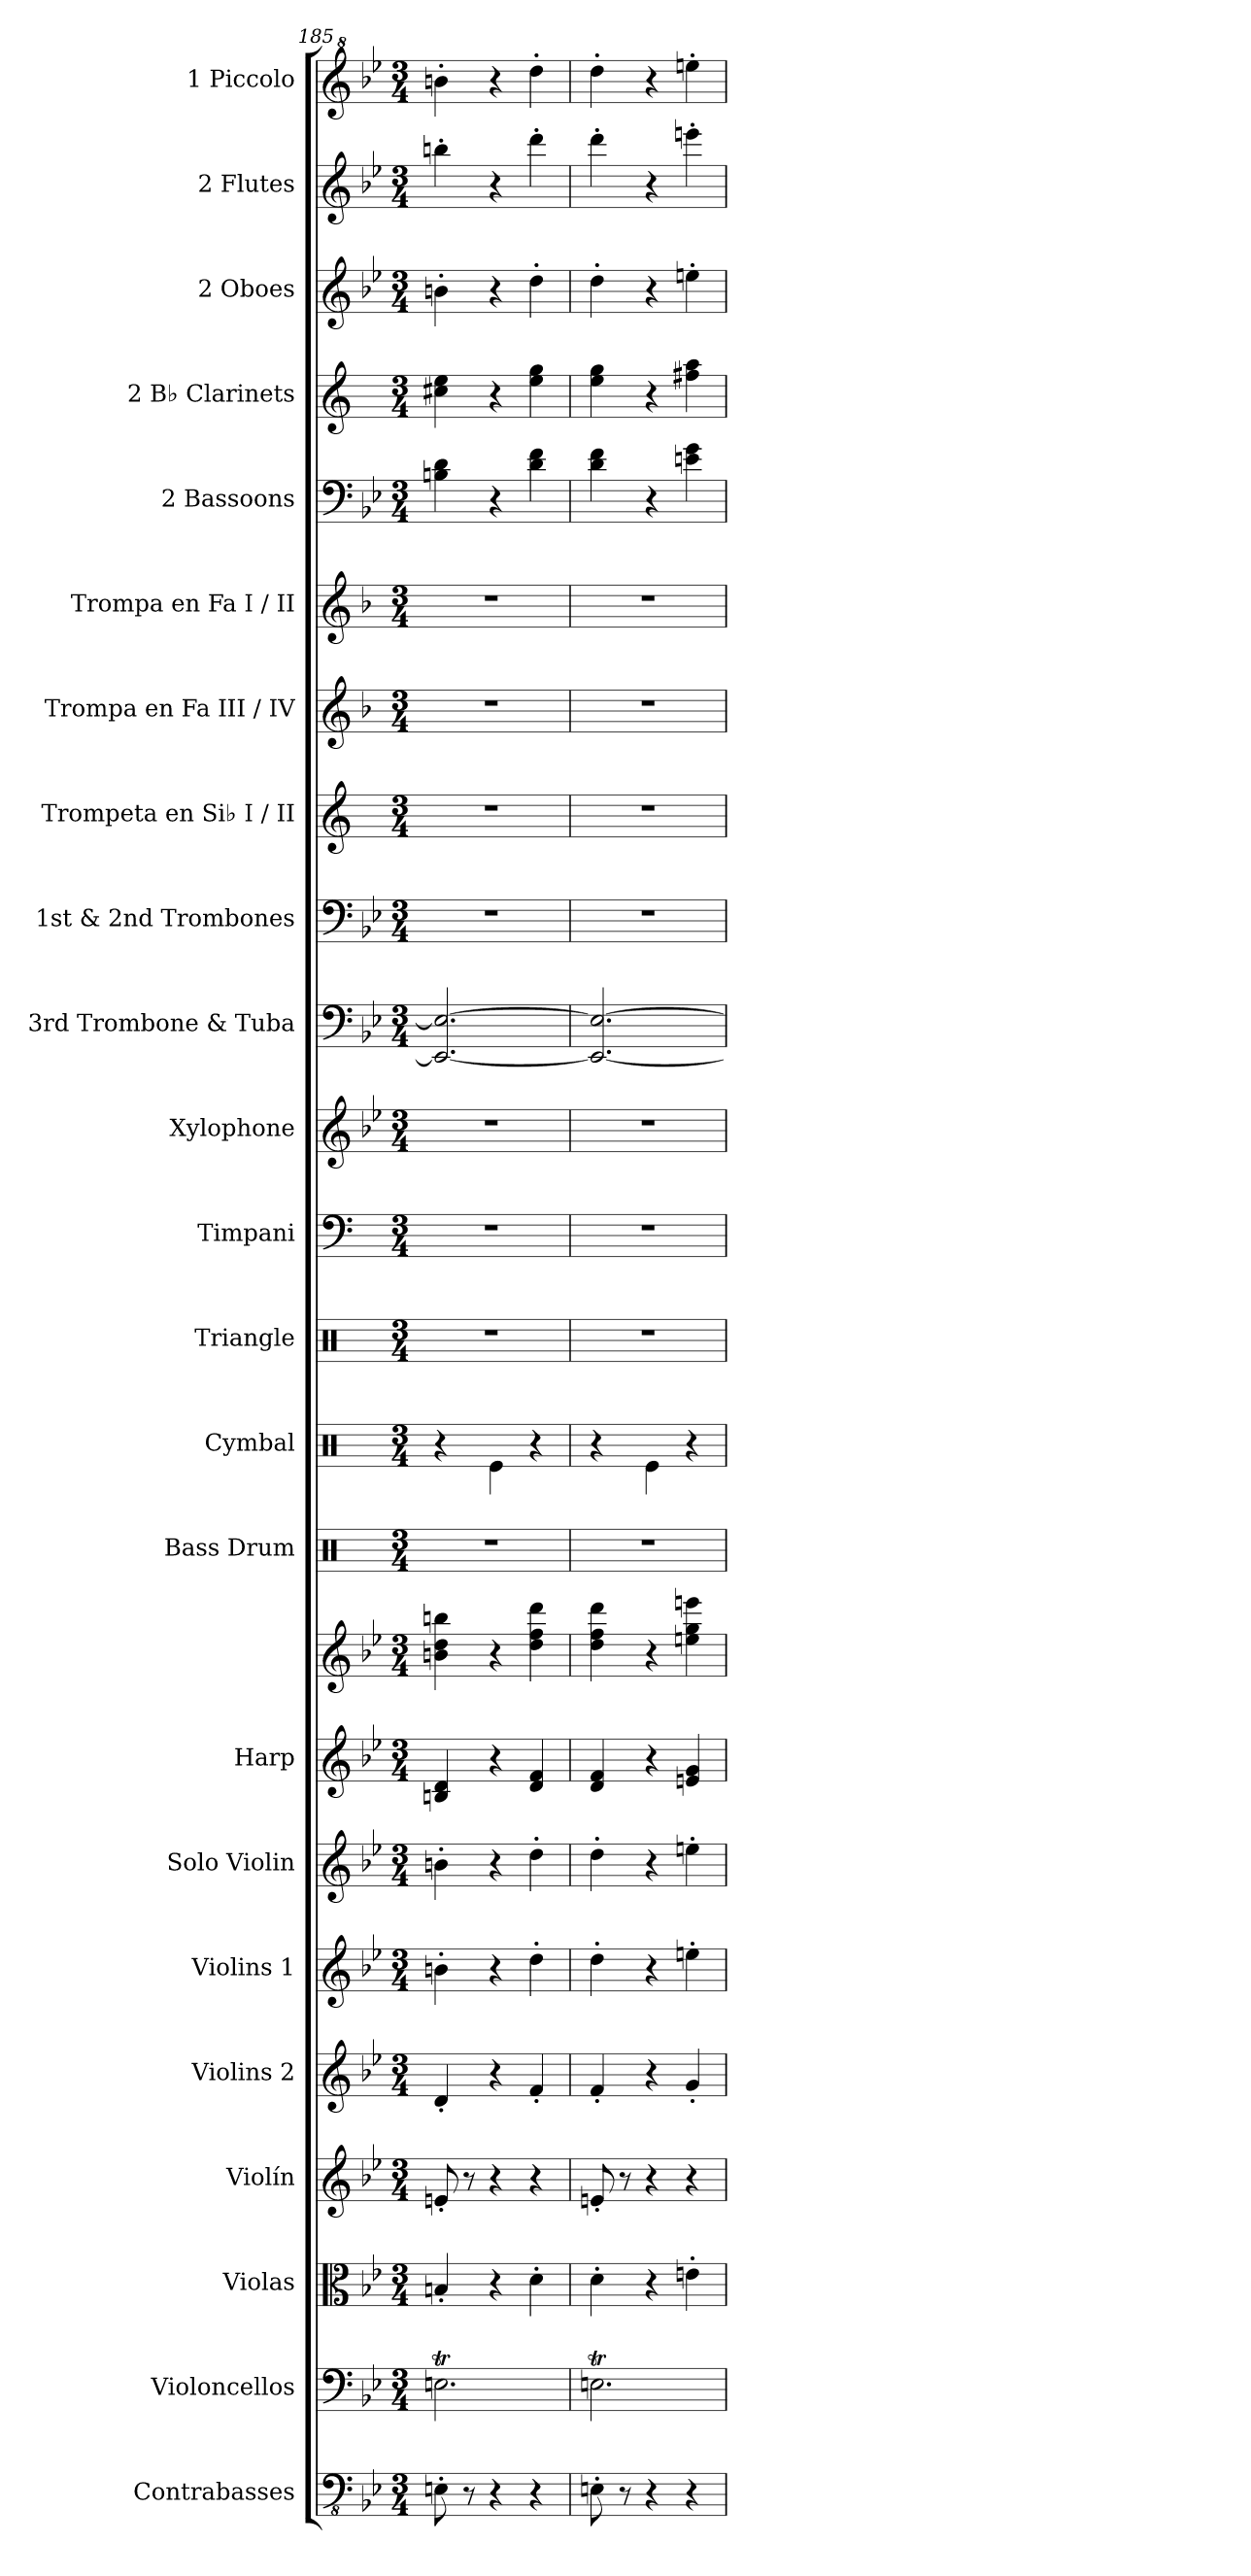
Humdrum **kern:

**kern	**kern	**kern	**kern	**kern	**kern	**kern	**kern	**kern	**kern	**kern	**kern	**kern	**kern	**kern	**kern	**kern	**kern	**kern	**kern	**kern	**kern	**kern	**kern
*part23	*part22	*part21	*part20	*part19	*part18	*part17	*part16	*part16	*part15	*part14	*part13	*part12	*part11	*part10	*part9	*part8	*part7	*part6	*part5	*part4	*part3	*part2	*part1
*staff24	*staff23	*staff22	*staff21	*staff20	*staff19	*staff18	*staff17	*staff16	*staff15	*staff14	*staff13	*staff12	*staff11	*staff10	*staff9	*staff8	*staff7	*staff6	*staff5	*staff4	*staff3	*staff2	*staff1
*I"Contrabasses	*I"Violoncellos	*I"Violas	*I"Violín	*I"Violins 2	*I"Violins 1	*I"Solo Violin	*I"Harp	*	*I"Bass Drum	*I"Cymbal	*I"Triangle	*I"Timpani	*I"Xylophone	*I"3rd Trombone     &amp; Tuba	*I"1st &amp; 2nd Trombones	*I"Trompeta en Si♭  I / II	*I"Trompa en Fa   III / IV	*I"Trompa en Fa I / II	*I"2 Bassoons	*I"2 B♭ Clarinets	*I"2 Oboes	*I"2 Flutes	*I"1 Piccolo
*I'Cbs.	*I'Vlcs.	*I'Vlas.	*I'Vln.	*I'Vlns. 2	*I'Vlns. 1	*I'S. Vln.	*I'Hrp.	*	*I'B. Dr.	*I'Cym.	*I'Trgl.	*I'Timp.	*I'Xyl.	*I'3rd Trb. &amp; Tba.	*I'1st &amp; 2nd    Trbs.	*I'Tpt. Si♭  I / II	*I'Trmp. Fa   III / IV	*I'Trmp. Fa I / II	*I'2 Bsns.	*I'2 B♭ Cls.	*I'2 Obs.	*I'2 Fls.	*I'1 Picc.
*clefFv4	*clefF4	*clefC3	*clefG2	*clefG2	*clefG2	*clefG2	*clefG2	*clefG2	*clefX	*clefX	*clefX	*clefF4	*clefG2	*clefF4	*clefF4	*clefG2	*clefG2	*clefG2	*clefF4	*clefG2	*clefG2	*clefG2	*clefG^2
*	*	*	*	*	*	*	*	*	*	*	*	*	*ITrd-7c-12	*	*	*ITrd1c2	*ITrd4c7	*ITrd4c7	*	*ITrd1c2	*	*	*ITrd-7c-12
*k[b-e-]	*k[b-e-]	*k[b-e-]	*k[b-e-]	*k[b-e-]	*k[b-e-]	*k[b-e-]	*k[b-e-]	*k[b-e-]	*k[]	*k[]	*k[]	*k[]	*k[b-e-]	*k[b-e-]	*k[b-e-]	*k[b-e-]	*k[b-e-]	*k[b-e-]	*k[b-e-]	*k[b-e-]	*k[b-e-]	*k[b-e-]	*k[b-e-]
*M3/4	*M3/4	*M3/4	*M3/4	*M3/4	*M3/4	*M3/4	*M3/4	*M3/4	*M3/4	*M3/4	*M3/4	*M3/4	*M3/4	*M3/4	*M3/4	*M3/4	*M3/4	*M3/4	*M3/4	*M3/4	*M3/4	*M3/4	*M3/4
=185	=185	=185	=185	=185	=185	=185	=185	=185	=185	=185	=185	=185	=185	=185	=185	=185	=185	=185	=185	=185	=185	=185	=185
8EEn'\	2.Ent\	4Bn'/	8en'/	4d'/	4bn'\	4bn'\	4Bn/ 4d/	4bn\ 4dd\ 4bbn\	2.r	4r	2.r	2.r	2.r	2.EE/_ 2.E/_	2.r	2.r	2.r	2.r	4Bn\ 4d\	4bn\ 4dd\	4bn'\	4bbn'\	4bbbn'\
8r	.	.	8r	.	.	.	.	.	.	.	.	.	.	.	.	.	.	.	.	.	.	.	.
4r	.	4r	4r	4r	4r	4r	4r	4r	.	4Re\	.	.	.	.	.	.	.	.	4r	4r	4r	4r	4r
4r	.	4d'\	4r	4f'/	4dd'\	4dd'\	4d/ 4f/	4dd\ 4ff\ 4ddd\	.	4r	.	.	.	.	.	.	.	.	4d\ 4f\	4dd\ 4ff\	4dd'\	4ddd'\	4dddd'\
=186	=186	=186	=186	=186	=186	=186	=186	=186	=186	=186	=186	=186	=186	=186	=186	=186	=186	=186	=186	=186	=186	=186	=186
8EEn'\	2.Ent\	4d'\	8en'/	4f'/	4dd'\	4dd'\	4d/ 4f/	4dd\ 4ff\ 4ddd\	2.r	4r	2.r	2.r	2.r	2.EE/_ 2.E/_	2.r	2.r	2.r	2.r	4d\ 4f\	4dd\ 4ff\	4dd'\	4ddd'\	4dddd'\
8r	.	.	8r	.	.	.	.	.	.	.	.	.	.	.	.	.	.	.	.	.	.	.	.
4r	.	4r	4r	4r	4r	4r	4r	4r	.	4Re\	.	.	.	.	.	.	.	.	4r	4r	4r	4r	4r
4r	.	4en'\	4r	4g'/	4een'\	4een'\	4en/ 4g/	4een\ 4gg\ 4eeen\	.	4r	.	.	.	.	.	.	.	.	4en\ 4g\	4een\ 4gg\	4een'\	4eeen'\	4eeeen'\
=	=	=	=	=	=	=	=	=	=	=	=	=	=	=	=	=	=	=	=	=	=	=	=
*-	*-	*-	*-	*-	*-	*-	*-	*-	*-	*-	*-	*-	*-	*-	*-	*-	*-	*-	*-	*-	*-	*-	*-
